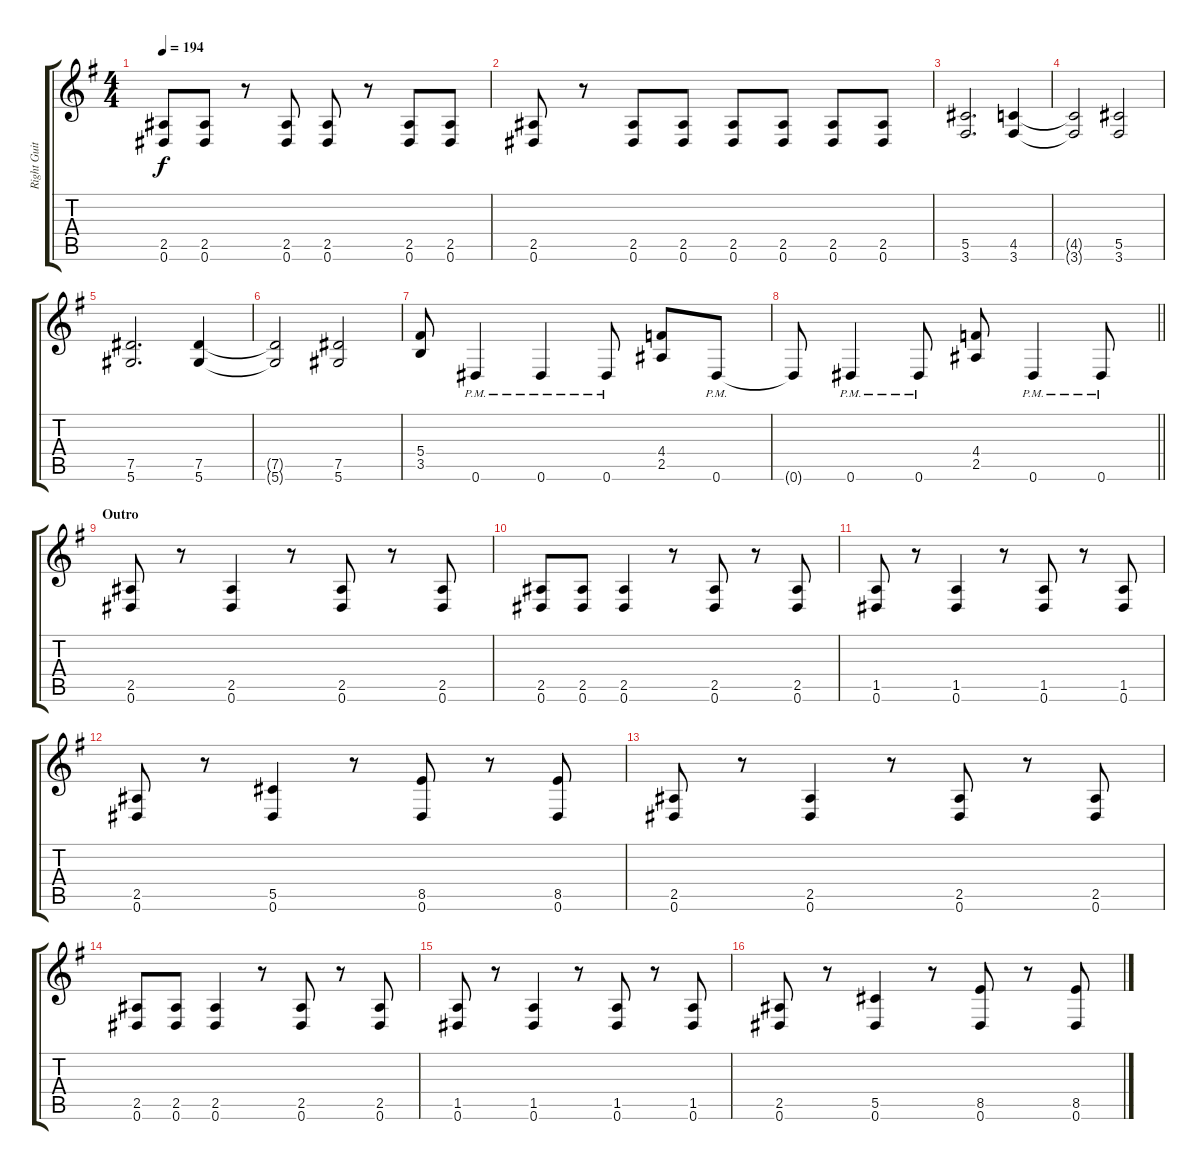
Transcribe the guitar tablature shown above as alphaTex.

\track ("Right Guitar" "Right Guit") {instrument distortionguitar}
\staff {score tabs}
\tuning (Eb4 Bb3 Gb3 Db3 Ab2 Eb2) {hide}
\ts (4 4)
\tempo 194
\clef g2
\ks g
(2.5 0.6).8{dy f} (2.5 0.6).8 r.8 (2.5 0.6).8 (2.5 0.6).8 r.8 (2.5 0.6).8 (2.5 0.6).8 |
(2.5 0.6).8 r.8 (2.5 0.6).8 (2.5 0.6).8 (2.5 0.6).8 (2.5 0.6).8 (2.5 0.6).8 (2.5 0.6).8 |
(5.5 3.6).2{d} (4.5 3.6).4 |
(4.5{t} 3.6{t}).2 (5.5 3.6).2 |
(7.5 5.6).2{d} (7.5 5.6).4 |
(7.5{t} 5.6{t}).2 (7.5 5.6).2 |
(5.4 3.5).8 0.6{pm}.4 0.6{pm}.4 0.6{pm}.8 (4.4 2.5).8 0.6{pm}.8 |
\barLineRight lightlight
0.6{t}.8 0.6{pm}.4 0.6{pm}.8 (4.4 2.5).8 0.6{pm}.4 0.6{pm}.8 |
\section ("" "Outro")
(2.5 0.6).8 r.8 (2.5 0.6).4 r.8 (2.5 0.6).8 r.8 (2.5 0.6).8 |
(2.5 0.6).8 (2.5 0.6).8 (2.5 0.6).4 r.8 (2.5 0.6).8 r.8 (2.5 0.6).8 |
(1.5 0.6).8 r.8 (1.5 0.6).4 r.8 (1.5 0.6).8 r.8 (1.5 0.6).8 |
(2.5 0.6).8 r.8 (5.5 0.6).4 r.8 (8.5 0.6).8 r.8 (8.5 0.6).8 |
(2.5 0.6).8 r.8 (2.5 0.6).4 r.8 (2.5 0.6).8 r.8 (2.5 0.6).8 |
(2.5 0.6).8 (2.5 0.6).8 (2.5 0.6).4 r.8 (2.5 0.6).8 r.8 (2.5 0.6).8 |
(1.5 0.6).8 r.8 (1.5 0.6).4 r.8 (1.5 0.6).8 r.8 (1.5 0.6).8 |
(2.5 0.6).8 r.8 (5.5 0.6).4 r.8 (8.5 0.6).8 r.8 (8.5 0.6).8
